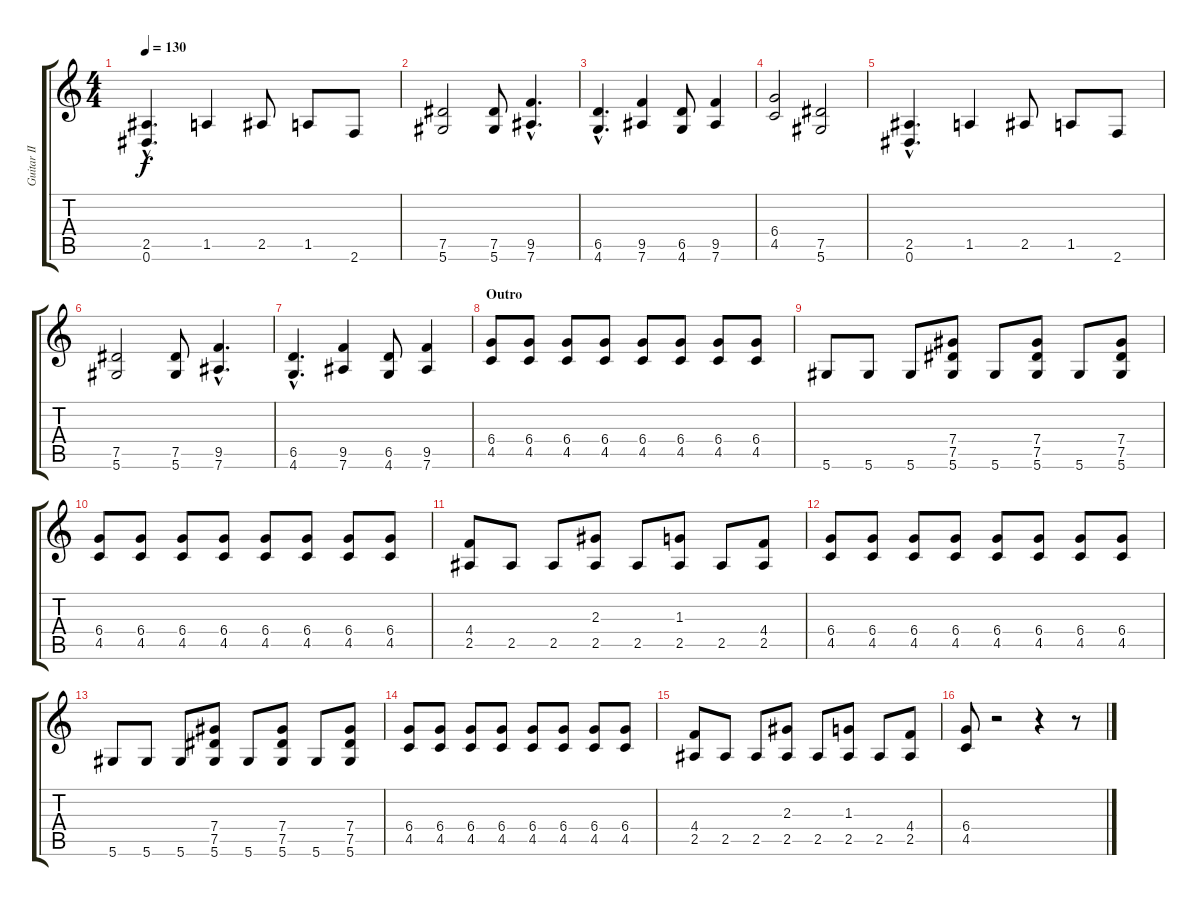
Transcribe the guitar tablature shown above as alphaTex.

\track ("Guitar II" "Guitar II") {instrument distortionguitar}
\staff {score tabs}
\tuning (Eb4 Bb3 Gb3 Db3 Ab2 Eb2) {hide}
\ts (4 4)
\tempo 130
\clef g2
\ks c
(2.5{hac} 0.6{hac}).4{d dy f} 1.5.4 2.5.8 1.5.8 2.6.8 |
(7.5 5.6).2 (7.5 5.6).8 (9.5{hac} 7.6{hac}).4{d} |
(6.5{hac} 4.6{hac}).4{d} (9.5 7.6).4 (6.5 4.6).8 (9.5 7.6).4 |
(6.4 4.5).2 (7.5 5.6).2 |
(2.5{hac} 0.6{hac}).4{d} 1.5.4 2.5.8 1.5.8 2.6.8 |
(7.5 5.6).2 (7.5 5.6).8 (9.5{hac} 7.6{hac}).4{d} |
(6.5{hac} 4.6{hac}).4{d} (9.5 7.6).4 (6.5 4.6).8 (9.5 7.6).4 |
\section ("" "Outro")
(6.4 4.5).8 (6.4 4.5).8 (6.4 4.5).8 (6.4 4.5).8 (6.4 4.5).8 (6.4 4.5).8 (6.4 4.5).8 (6.4 4.5).8 |
5.6.8 5.6.8 5.6.8 (7.4 7.5 5.6).8 5.6.8 (7.4 7.5 5.6).8 5.6.8 (7.4 7.5 5.6).8 |
(6.4 4.5).8 (6.4 4.5).8 (6.4 4.5).8 (6.4 4.5).8 (6.4 4.5).8 (6.4 4.5).8 (6.4 4.5).8 (6.4 4.5).8 |
(4.4 2.5).8 2.5.8 2.5.8 (2.3 2.5).8 2.5.8 (1.3 2.5).8 2.5.8 (4.4 2.5).8 |
(6.4 4.5).8 (6.4 4.5).8 (6.4 4.5).8 (6.4 4.5).8 (6.4 4.5).8 (6.4 4.5).8 (6.4 4.5).8 (6.4 4.5).8 |
5.6.8 5.6.8 5.6.8 (7.4 7.5 5.6).8 5.6.8 (7.4 7.5 5.6).8 5.6.8 (7.4 7.5 5.6).8 |
(6.4 4.5).8 (6.4 4.5).8 (6.4 4.5).8 (6.4 4.5).8 (6.4 4.5).8 (6.4 4.5).8 (6.4 4.5).8 (6.4 4.5).8 |
(4.4 2.5).8 2.5.8 2.5.8 (2.3 2.5).8 2.5.8 (1.3 2.5).8 2.5.8 (4.4 2.5).8 |
(6.4 4.5).8 r.2 r.4 r.8
